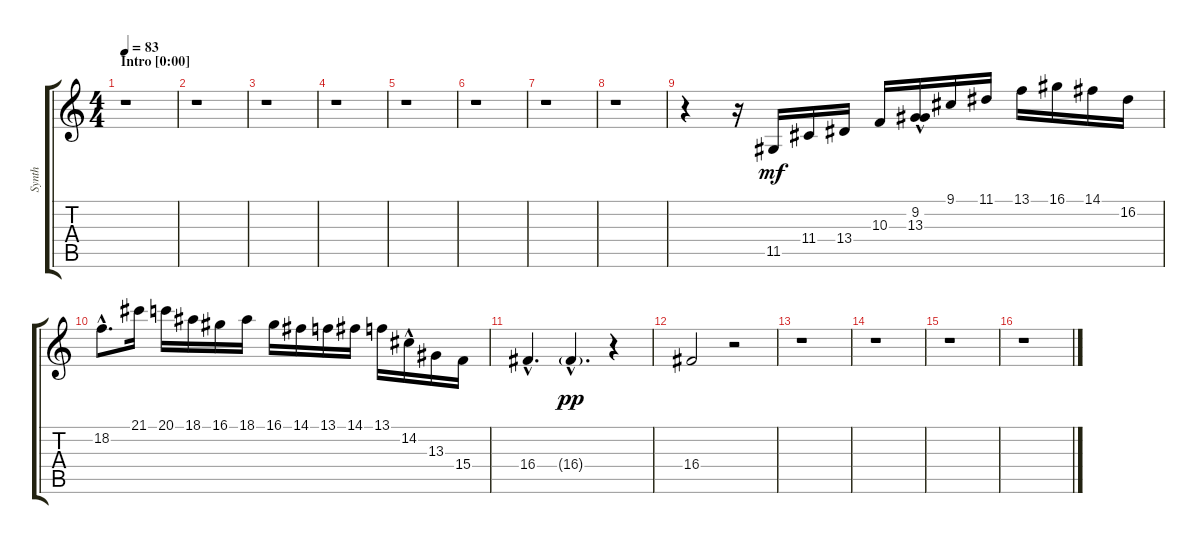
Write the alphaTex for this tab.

\track ("Synth" "Synth") {instrument pad3polysynth}
\staff {score tabs}
\tuning (E4 B3 G3 D3 A2 E2) {hide}
\ts (4 4)
\section ("" "Intro [0:00]")
\tempo 83
\clef g2
\ks c
r.1{dy mf instrument pad3polysynth} |
r.1 |
r.1 |
r.1 |
r.1 |
r.1 |
r.1 |
r.1 |
r.4 r.16 11.5.16 11.4.16 13.4.16 10.3.16 (9.2{hac} 13.3{hac}).16 9.1.16 11.1.16 13.1.16 16.1.16 14.1.16 16.2.16 |
18.2{hac}.8{d} 21.1.16 20.1.16 18.1.16 16.1.16 18.1.16 16.1.16 14.1.16 13.1.16 14.1.16 13.1.16 14.2{hac}.16 13.3.16 15.4.16 |
16.4{hac}.4{d} 16.4{g hac}.4{d dy pp} r.4 |
16.4.2 r.2 |
r.1 |
r.1 |
r.1 |
r.1
